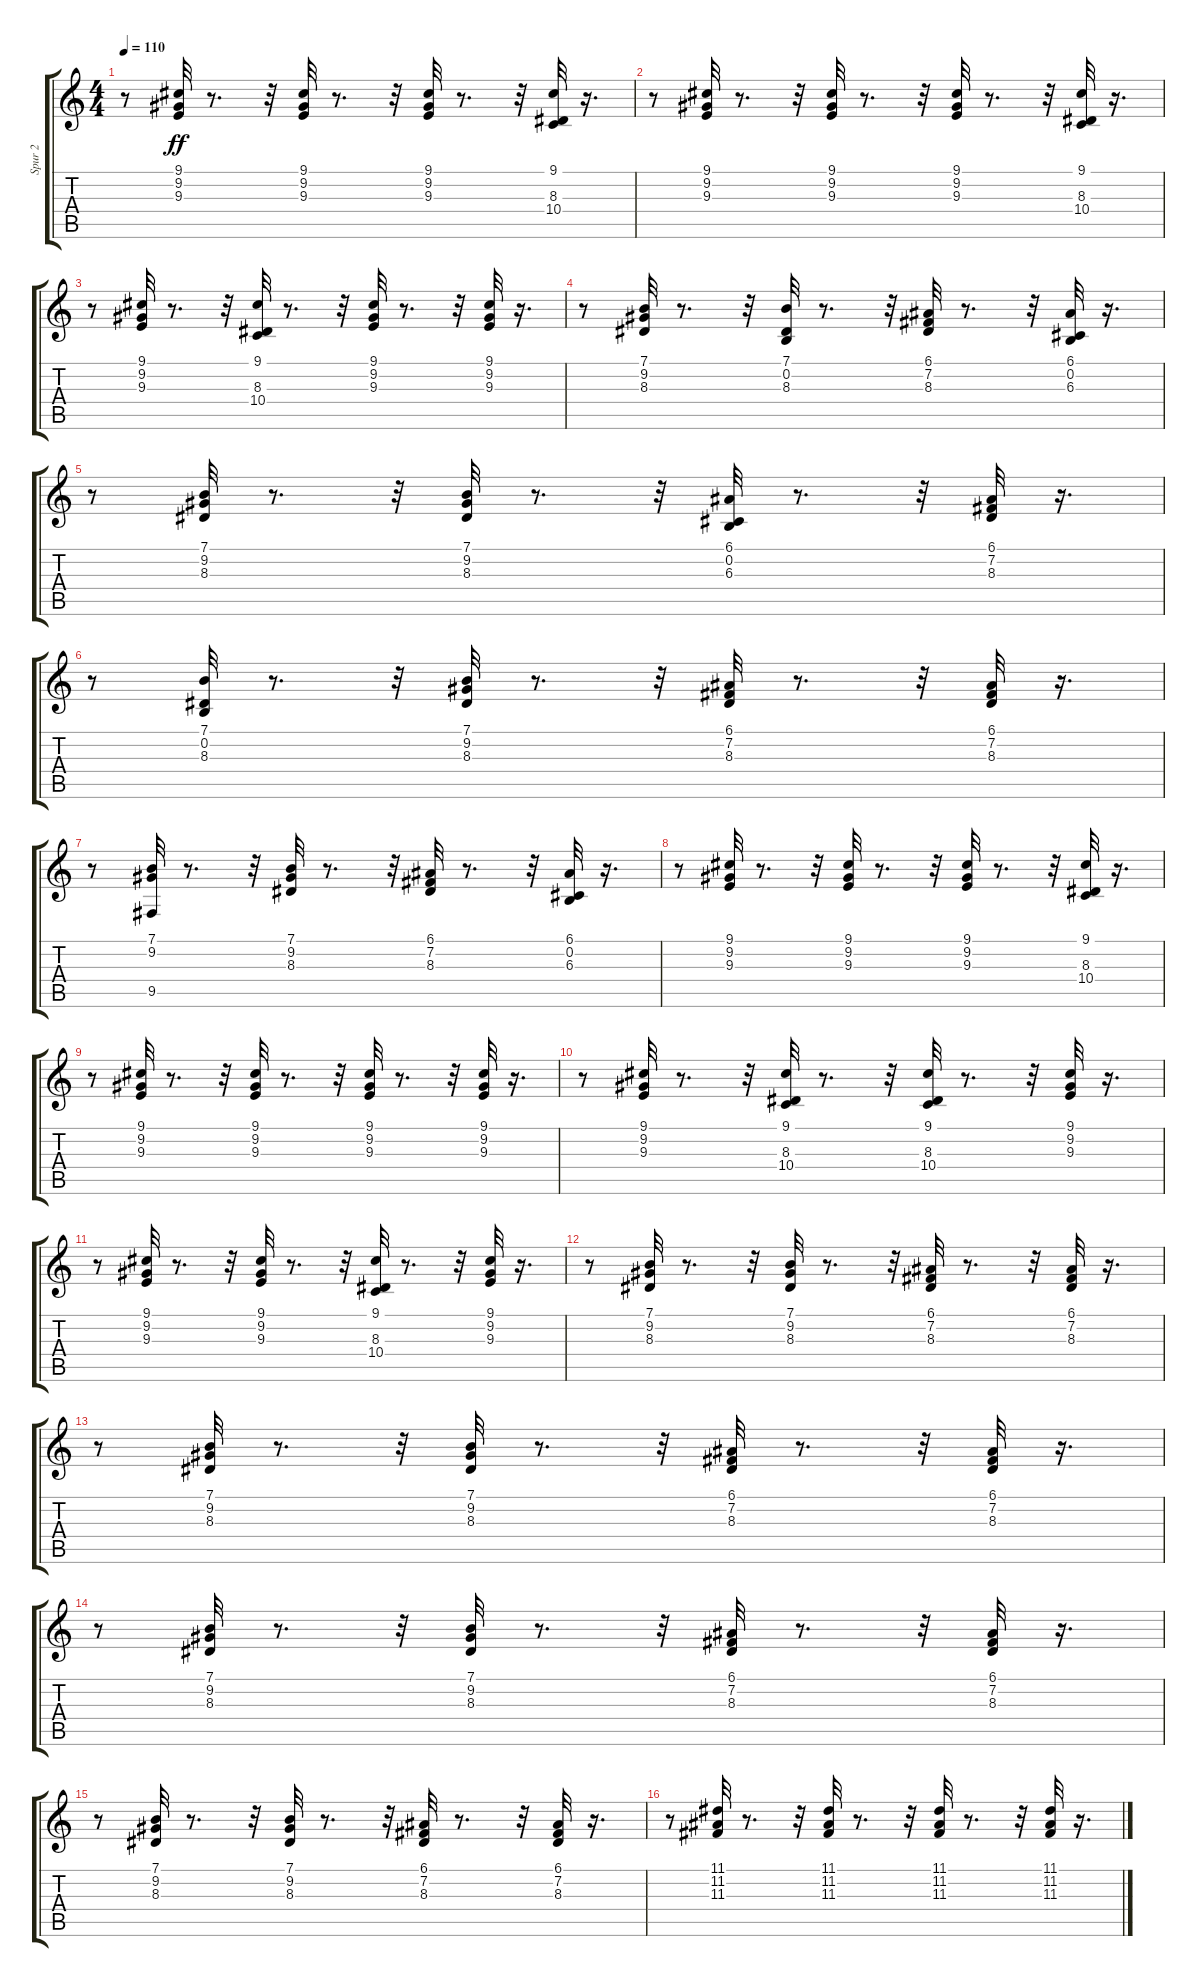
\track ("Spur 2" "Spur 2") {instrument honkytonkpiano}
\staff {score tabs}
\tuning (E4 B3 G3 D3 A2 E2) {hide}
\ts (4 4)
\tempo 110
\clef g2
\ks c
r.8{dy ff} (9.1 9.2 9.3).32 r.8{d} r.32 (9.1 9.2 9.3).32 r.8{d} r.32 (9.1 9.2 9.3).32 r.8{d} r.32 (9.1 8.3 10.4).32 r.16{d} |
r.8 (9.1 9.2 9.3).32 r.8{d} r.32 (9.1 9.2 9.3).32 r.8{d} r.32 (9.1 9.2 9.3).32 r.8{d} r.32 (9.1 8.3 10.4).32 r.16{d} |
r.8 (9.1 9.2 9.3).32 r.8{d} r.32 (9.1 8.3 10.4).32 r.8{d} r.32 (9.1 9.2 9.3).32 r.8{d} r.32 (9.1 9.2 9.3).32 r.16{d} |
r.8 (7.1 9.2 8.3).32 r.8{d} r.32 (7.1 0.2 8.3).32 r.8{d} r.32 (6.1 7.2 8.3).32 r.8{d} r.32 (6.1 0.2 6.3).32 r.16{d} |
r.8 (7.1 9.2 8.3).32 r.8{d} r.32 (7.1 9.2 8.3).32 r.8{d} r.32 (6.1 0.2 6.3).32 r.8{d} r.32 (6.1 7.2 8.3).32 r.16{d} |
r.8 (7.1 0.2 8.3).32 r.8{d} r.32 (7.1 9.2 8.3).32 r.8{d} r.32 (6.1 7.2 8.3).32 r.8{d} r.32 (6.1 7.2 8.3).32 r.16{d} |
r.8 (7.1 9.2 9.5).32 r.8{d} r.32 (7.1 9.2 8.3).32 r.8{d} r.32 (6.1 7.2 8.3).32 r.8{d} r.32 (6.1 0.2 6.3).32 r.16{d} |
r.8 (9.1 9.2 9.3).32 r.8{d} r.32 (9.1 9.2 9.3).32 r.8{d} r.32 (9.1 9.2 9.3).32 r.8{d} r.32 (9.1 8.3 10.4).32 r.16{d} |
r.8 (9.1 9.2 9.3).32 r.8{d} r.32 (9.1 9.2 9.3).32 r.8{d} r.32 (9.1 9.2 9.3).32 r.8{d} r.32 (9.1 9.2 9.3).32 r.16{d} |
r.8 (9.1 9.2 9.3).32 r.8{d} r.32 (9.1 8.3 10.4).32 r.8{d} r.32 (9.1 8.3 10.4).32 r.8{d} r.32 (9.1 9.2 9.3).32 r.16{d} |
r.8 (9.1 9.2 9.3).32 r.8{d} r.32 (9.1 9.2 9.3).32 r.8{d} r.32 (9.1 8.3 10.4).32 r.8{d} r.32 (9.1 9.2 9.3).32 r.16{d} |
r.8 (7.1 9.2 8.3).32 r.8{d} r.32 (7.1 9.2 8.3).32 r.8{d} r.32 (6.1 7.2 8.3).32 r.8{d} r.32 (6.1 7.2 8.3).32 r.16{d} |
r.8 (7.1 9.2 8.3).32 r.8{d} r.32 (7.1 9.2 8.3).32 r.8{d} r.32 (6.1 7.2 8.3).32 r.8{d} r.32 (6.1 7.2 8.3).32 r.16{d} |
r.8 (7.1 9.2 8.3).32 r.8{d} r.32 (7.1 9.2 8.3).32 r.8{d} r.32 (6.1 7.2 8.3).32 r.8{d} r.32 (6.1 7.2 8.3).32 r.16{d} |
r.8 (7.1 9.2 8.3).32 r.8{d} r.32 (7.1 9.2 8.3).32 r.8{d} r.32 (6.1 7.2 8.3).32 r.8{d} r.32 (6.1 7.2 8.3).32 r.16{d} |
r.8 (11.1 11.2 11.3).32 r.8{d} r.32 (11.1 11.2 11.3).32 r.8{d} r.32 (11.1 11.2 11.3).32 r.8{d} r.32 (11.1 11.2 11.3).32 r.16{d}
